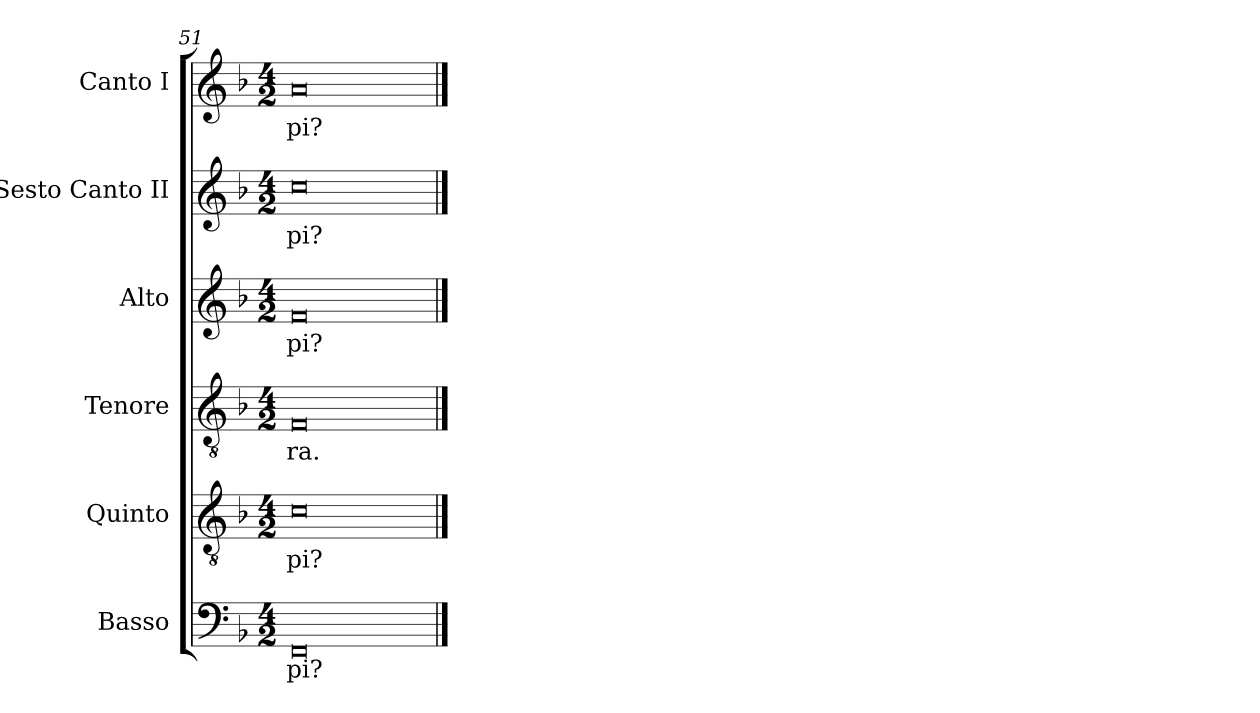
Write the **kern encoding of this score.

**kern	**text	**kern	**text	**kern	**text	**kern	**text	**kern	**text	**kern	**text
*part6	*part6	*part5	*part5	*part4	*part4	*part3	*part3	*part2	*part2	*part1	*part1
*staff6	*staff6	*staff5	*staff5	*staff4	*staff4	*staff3	*staff3	*staff2	*staff2	*staff1	*staff1
*I"Basso	*	*I"Quinto	*	*I"Tenore	*	*I"Alto	*	*I"Sesto Canto II	*	*I"Canto I	*
*I'B	*	*	*	*I'T	*	*I'A	*	*	*	*I'C I	*
*clefF4	*	*clefGv2	*	*clefGv2	*	*clefG2	*	*clefG2	*	*clefG2	*
*k[b-]	*	*k[b-]	*	*k[b-]	*	*k[b-]	*	*k[b-]	*	*k[b-]	*
*F:	*	*F:	*	*F:	*	*F:	*	*F:	*	*F:	*
*M4/2	*	*M4/2	*	*M4/2	*	*M4/2	*	*M4/2	*	*M4/2	*
=51	=51	=51	=51	=51	=51	=51	=51	=51	=51	=51	=51
0FF	-pi?	0c	-pi?	0F	-ra.	0f	-pi?	0cc	-pi?	0a	-pi?
==	==	==	==	==	==	==	==	==	==	==	==
*-	*-	*-	*-	*-	*-	*-	*-	*-	*-	*-	*-
